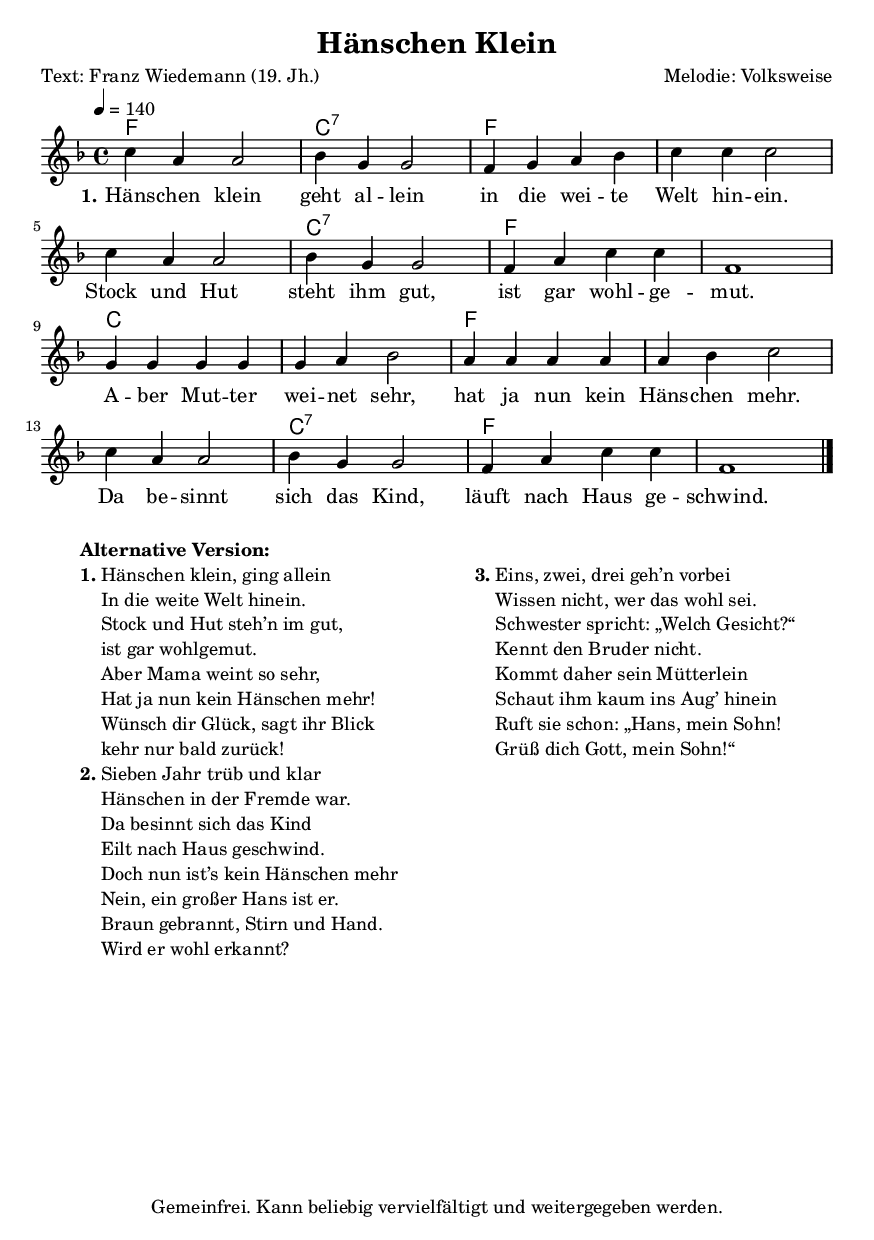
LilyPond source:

% Dieses Notenblatt wurde erstellt von Carsten Knittel [http://www.mcnoten.de]
%
% Kontakt: info@mcnoten.de
%
% geringfügige Änderungen von Hauke Rehr

\include "deutsch.ly"
\include "default.ly"

\version "2.12.3"
\header {
  title = "Hänschen Klein"
  poet = "Text: Franz Wiedemann (19. Jh.) "
  composer = "Melodie: Volksweise"
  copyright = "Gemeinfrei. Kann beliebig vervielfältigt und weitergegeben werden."
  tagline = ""
}

#(set-global-staff-size 16)

akkorde = \chordmode {
  c1 g1:7 c1 s1 s1 g1:7 c1 s1 g1 s1 c1 s1 s1 g1:7 c1 s1
}

melodie = \relative c' {

	g'4 e e2 | f4 d d2 | c4 d e f | g g g2
	\break
	g4 e e2 | f4 d d2 | c4 e g g | c,1
	\break
	d4 d d d | d e f2 | e4 e e e | e f g2
	\break
	g4 e e2 | f4 d d2 | c4 e g g | c,1 \bar "|."

}

text = \lyricmode {
  \set stanza = "1."
  Häns -- chen klein geht al -- lein
  in die wei -- te Welt hin -- ein.
  Stock und Hut steht ihm gut,
  ist gar wohl -- ge -- mut.

  A -- ber Mut -- ter wei -- net sehr,
  hat ja nun kein Häns -- chen mehr.
  Da be -- sinnt sich das Kind,
  läuft nach Haus ge -- schwind.
}

\score {
  <<
    \transpose c f
      \new ChordNames { \akkorde }
    \transpose c f
      \new Voice = "Lied" {
        \autoBeamOff
        \clef "treble"
        \time 4/4
        \key c\major
        \tempo 4 = 140
        \melodie
      }
    \new Lyrics \lyricsto "Lied" { \text }
    >>
 \layout {}
 \midi {}
}


\markup {
  \fill-line {
    \hspace #0.1
 
    \column {
      \bold "Alternative Version:"
      \line {
        \bold "1."
        \column {
          "Hänschen klein, ging allein"
          "In die weite Welt hinein."
          "Stock und Hut steh’n im gut,"
          "ist gar wohlgemut."
          "Aber Mama weint so sehr,"
          "Hat ja nun kein Hänschen mehr!"
          "Wünsch dir Glück, sagt ihr Blick"
          "kehr nur bald zurück!"
        }
      }
      \hspace #0.2
      \line {
        \bold "2."
        \column {
          "Sieben Jahr trüb und klar"
          "Hänschen in der Fremde war."
          "Da besinnt sich das Kind"
          "Eilt nach Haus geschwind."
          "Doch nun ist’s kein Hänschen mehr"
          "Nein, ein großer Hans ist er."
          "Braun gebrannt, Stirn und Hand."
          "Wird er wohl erkannt?"
        }
      }
    }
 
    \hspace #0.1
 
    \column {
      \hspace #0.1 % move right column a little bit down because of "Alt Version" text
      \line {
        \bold "3."
        \column {
          "Eins, zwei, drei geh’n vorbei"
          "Wissen nicht, wer das wohl sei."
          "Schwester spricht: „Welch Gesicht?“"
          "Kennt den Bruder nicht."
          "Kommt daher sein Mütterlein"
          "Schaut ihm kaum ins Aug’ hinein"
          "Ruft sie schon: „Hans, mein Sohn!"
          "Grüß dich Gott, mein Sohn!“"
        }
      }
    }
    \hspace #0.1
  }
}

 % some settings % vim: sw=2 et
